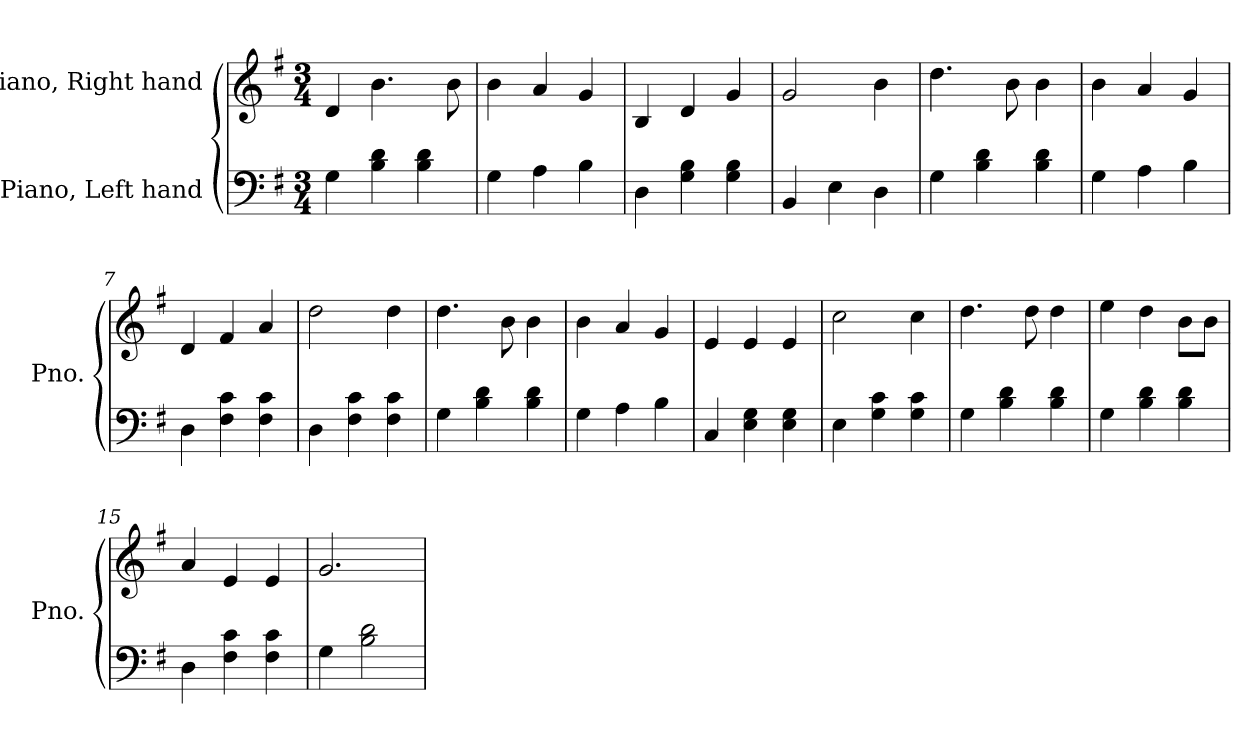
**kern	**kern
*part2	*part1
*staff2	*staff1
*I"Piano, Left hand	*I"Piano, Right hand
*I'Pno.	*I'Pno.
*clefF4	*clefG2
*k[f#]	*k[f#]
*M3/4	*M3/4
*MM90	*MM90
=1	=1
4G\	4d/
4B\ 4d\	4.b\
4B\ 4d\	.
.	8b\
=2	=2
4G\	4b\
4A\	4a/
4B\	4g/
=3	=3
4D\	4B/
4G\ 4B\	4d/
4G\ 4B\	4g/
=4	=4
4BB/	2g/
4E\	.
4D\	4b\
=5	=5
4G\	4.dd\
4B\ 4d\	.
.	8b\
4B\ 4d\	4b\
=6	=6
4G\	4b\
4A\	4a/
4B\	4g/
=7	=7
4D\	4d/
4F#\ 4c\	4f#/
4F#\ 4c\	4a/
=8	=8
4D\	2dd\
4F#\ 4c\	.
4F#\ 4c\	4dd\
!!LO:LB:g=z
=9	=9
4G\	4.dd\
4B\ 4d\	.
.	8b\
4B\ 4d\	4b\
=10	=10
4G\	4b\
4A\	4a/
4B\	4g/
=11	=11
4C/	4e/
4E\ 4G\	4e/
4E\ 4G\	4e/
=12	=12
4E\	2cc\
4G\ 4c\	.
4G\ 4c\	4cc\
=13	=13
4G\	4.dd\
4B\ 4d\	.
.	8dd\
4B\ 4d\	4dd\
=14	=14
4G\	4ee\
4B\ 4d\	4dd\
4B\ 4d\	8b\L
.	8b\J
=15	=15
4D\	4a/
4F#\ 4c\	4e/
4F#\ 4c\	4e/
=16	=16
4G\	2.g/
2B\ 2d\	.
=	=
*-	*-
